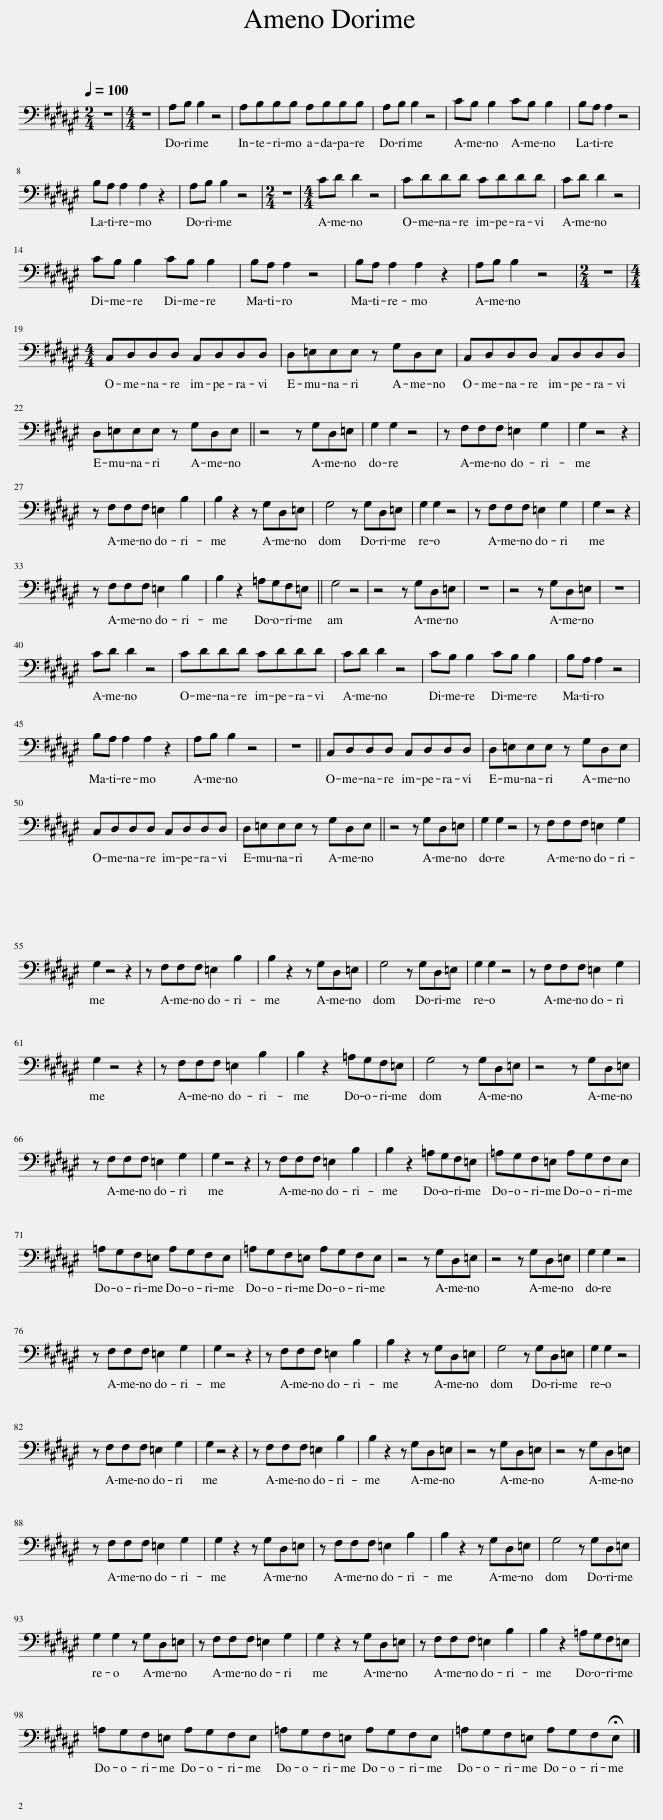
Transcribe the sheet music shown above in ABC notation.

X:1
L:1/8
Q:1/4=100
M:2/4
I:linebreak $
K:F#
V:1 bass
V:1
 z4 |[M:4/4] z8 | A,B, B,2 z4 | A,B,B,B, A,B,B,B, | A,B, B,2 z4 | %5
 CB, B,2 CB, B,2 | B,A, A,2 z4 |$ B,A, A,2 A,2 z2 | A,B, B,2 z4 |[M:2/4] z4 | %10
[M:4/4] CD D2 z4 | CDDD CDDD | CD D2 z4 |$ CB, B,2 CB, B,2 | B,A, A,2 z4 | %15
 B,A, A,2 A,2 z2 | A,B, B,2 z4 |[M:2/4] z4 |$[M:4/4] C,D,D,D, C,D,D,D, | D,=E,E,E, z G,D,E, | %20
 C,D,D,D, C,D,D,D, |$ D,=E,E,E, z G,D,E, || z4 z G,D,=E, | G,2 G,2 z4 | z F,F,F, =E,2 G,2 | %25
 G,2 z4 z2 |$ z F,F,F, =E,2 B,2 | B,2 z2 z G,D,=E, | G,4 z G,D,=E, | G,2 G,2 z4 | %30
 z F,F,F, =E,2 G,2 | G,2 z4 z2 |$ z F,F,F, =E,2 B,2 | B,2 z2 =A,G,F,=E, || G,4 z4 | %35
 z4 z G,D,=E, | z8 | z4 z G,D,=E, | z8 |$ CD D2 z4 | %40
 CDDD CDDD | CD D2 z4 | CB, B,2 CB, B,2 | B,A, A,2 z4 |$ B,A, A,2 A,2 z2 | %45
 A,B, B,2 z4 | z8 || C,D,D,D, C,D,D,D, | D,=E,E,E, z G,D,E, |$ C,D,D,D, C,D,D,D, | %50
 D,=E,E,E, z G,D,E, || z4 z G,D,=E, | G,2 G,2 z4 | z F,F,F, =E,2 G,2 |$ G,2 z4 z2 | %55
 z F,F,F, =E,2 B,2 | B,2 z2 z G,D,=E, | G,4 z G,D,=E, | G,2 G,2 z4 | z F,F,F, =E,2 G,2 |$ %60
 G,2 z4 z2 | z F,F,F, =E,2 B,2 | B,2 z2 =A,G,F,=E, | G,4 z G,D,=E, | z4 z G,D,=E, |$ %65
 z F,F,F, =E,2 G,2 | G,2 z4 z2 | z F,F,F, =E,2 B,2 | B,2 z2 =A,G,F,=E, | =A,G,F,=E, A,G,F,E, |$ %70
 =A,G,F,=E, A,G,F,E, | =A,G,F,=E, A,G,F,E, | z4 z G,D,=E, | z4 z G,D,=E, | G,2 G,2 z4 |$ %75
 z F,F,F, =E,2 G,2 | G,2 z4 z2 | z F,F,F, =E,2 B,2 | B,2 z2 z G,D,=E, | G,4 z G,D,=E, | %80
 G,2 G,2 z4 |$ z F,F,F, =E,2 G,2 | G,2 z4 z2 | z F,F,F, =E,2 B,2 | B,2 z2 z G,D,=E, | %85
 z4 z G,D,=E, | z4 z G,D,=E, |$ z F,F,F, =E,2 G,2 | G,2 z2 z G,D,=E, | z F,F,F, =E,2 B,2 | %90
 B,2 z2 z G,D,=E, | G,4 z G,D,=E, |$ G,2 G,2 z G,D,=E, | z F,F,F, =E,2 G,2 | G,2 z2 z G,D,=E, | %95
 z F,F,F, =E,2 B,2 | B,2 z2 =A,G,F,=E, |$ =A,G,F,=E, A,G,F,E, | =A,G,F,=E, A,G,F,E, | =A,G,F,=E, A,G,F,!fermata!E, |] %100
